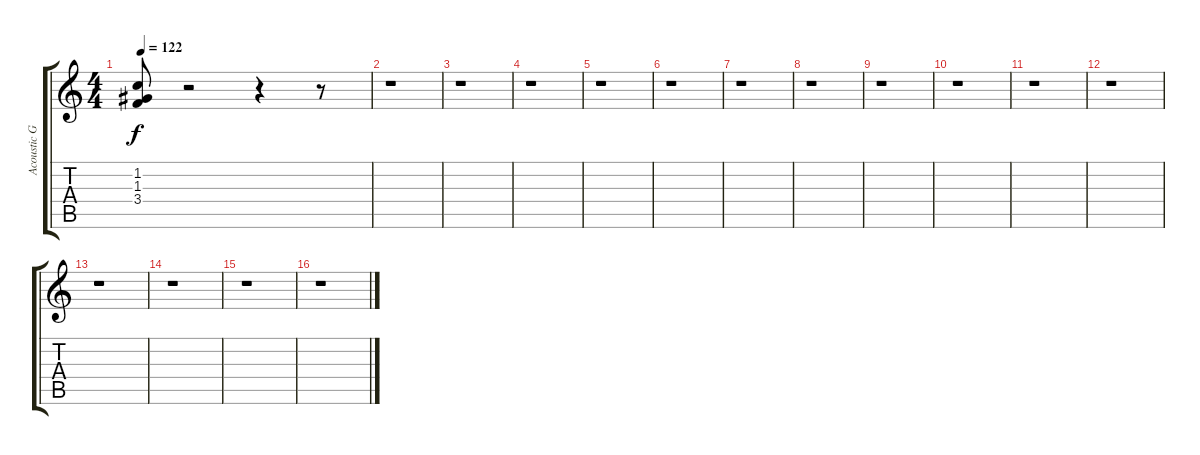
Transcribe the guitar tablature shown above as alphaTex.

\track ("Acoustic Guitar 1" "Acoustic G") {instrument acousticguitarsteel}
\staff {score tabs}
\tuning (E4 B3 G3 D3 A2 E2) {hide}
\ts (4 4)
\tempo 122
\clef g2
\ks c
(1.2{t} 1.3{t} 3.4{t}).8{dy f} r.2 r.4 r.8 |
r.1 |
r.1 |
r.1 |
r.1 |
r.1 |
r.1 |
r.1 |
r.1 |
r.1 |
r.1 |
r.1 |
r.1 |
r.1 |
r.1 |
r.1
